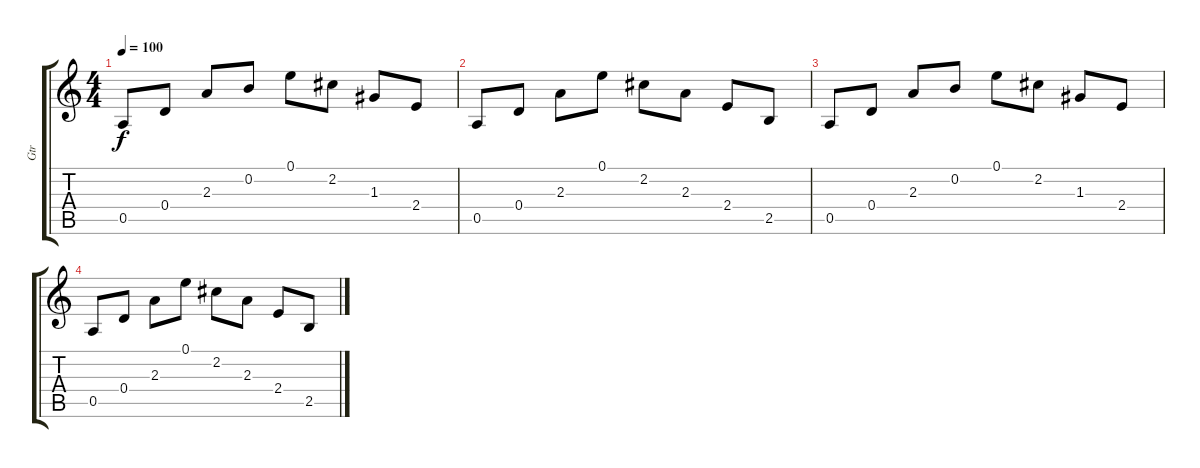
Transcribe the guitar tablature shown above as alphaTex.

\track ("Gtr" "Gtr") {instrument electricguitarjazz}
\staff {score tabs}
\tuning (E4 B3 G3 D3 A2 E2) {hide}
\ts (4 4)
\tempo 100
\clef g2
\ks c
0.5.8{dy f} 0.4.8 2.3.8 0.2.8 0.1.8 2.2.8 1.3.8 2.4.8 |
0.5.8 0.4.8 2.3.8 0.1.8 2.2.8 2.3.8 2.4.8 2.5.8 |
0.5.8{volume 0} 0.4.8 2.3.8 0.2.8 0.1.8 2.2.8 1.3.8 2.4.8 |
0.5.8 0.4.8 2.3.8 0.1.8 2.2.8 2.3.8 2.4.8 2.5.8
